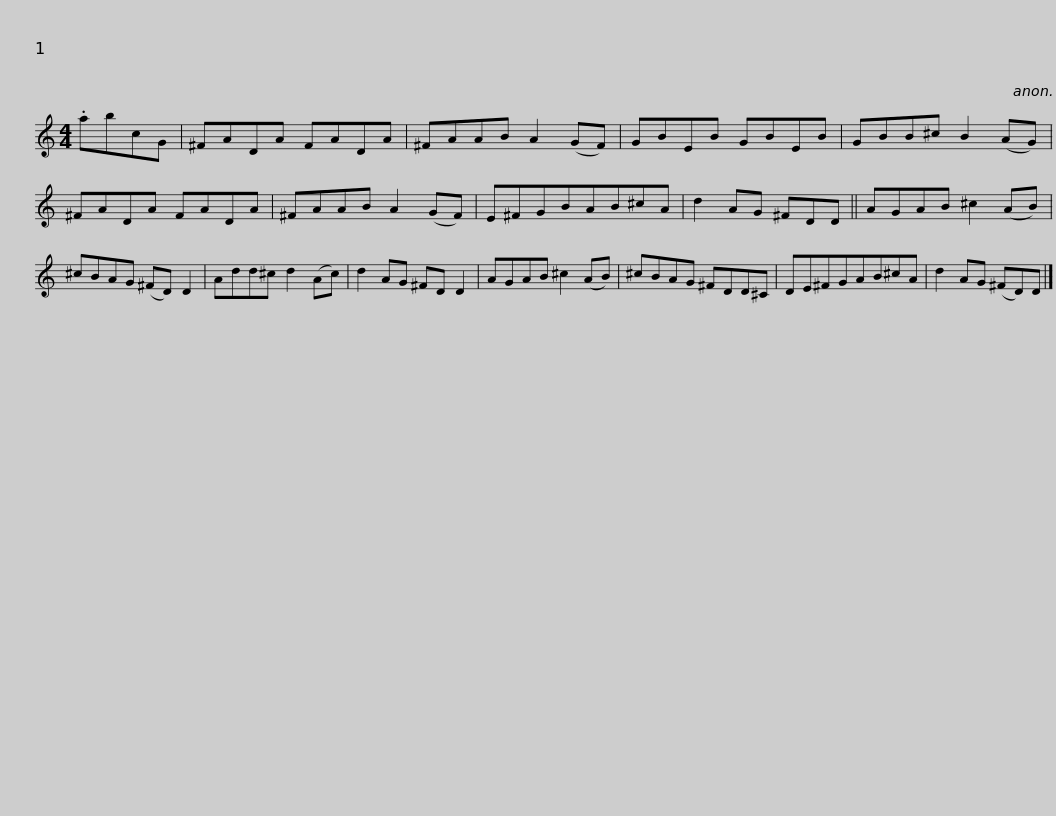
X:1
L:1/8
M:4/4
I:linebreak $
K:C
V:1 treble
V:1
 .abcG | ^FADA FADA | ^FAAB A2 (GF) | GBEB GBEB | GBB^c B2 (AG) | %5
 ^FADA FADA |$ ^FAAB A2 (GF) | E^FGBAB^cA | d2 AG ^FDD || AGAB ^c2 (AB) | %10
 ^cBAG (^FD) D2 | Add^c d2 (Ac) |$ d2 AG ^FD D2 | AGAB ^c2 (AB) | ^cBAG ^FDD^C | %15
 DE^FGAB^cA | d2 AG (^FD)D |] %17
